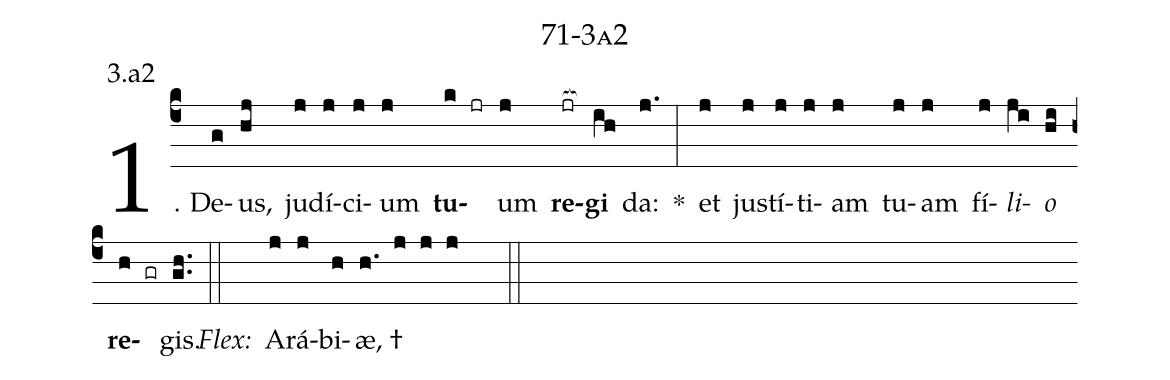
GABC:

name: 71-3a2;
annotation: 3.a2;
%%
(c4)1. De(g)us,(hj) ju(j)dí(j)ci(j)um(j) <b>tu</b>(k jr)um(j) <b>re</b>(jr[ocb:1{])<b>gi</b>(ih[ocb:0}]) da:(j.) *(:) et(j) jus(j)tí(j)ti(j)am(j) tu(j)am(j) fí(j)<i>li</i>(ji)<i>o</i>(hi) <b>re</b>(h gr)gis.(gh..) (::)
<i>Flex:</i>()  A(j)rá(j)bi(h)æ, †(h. j j j  ::)
